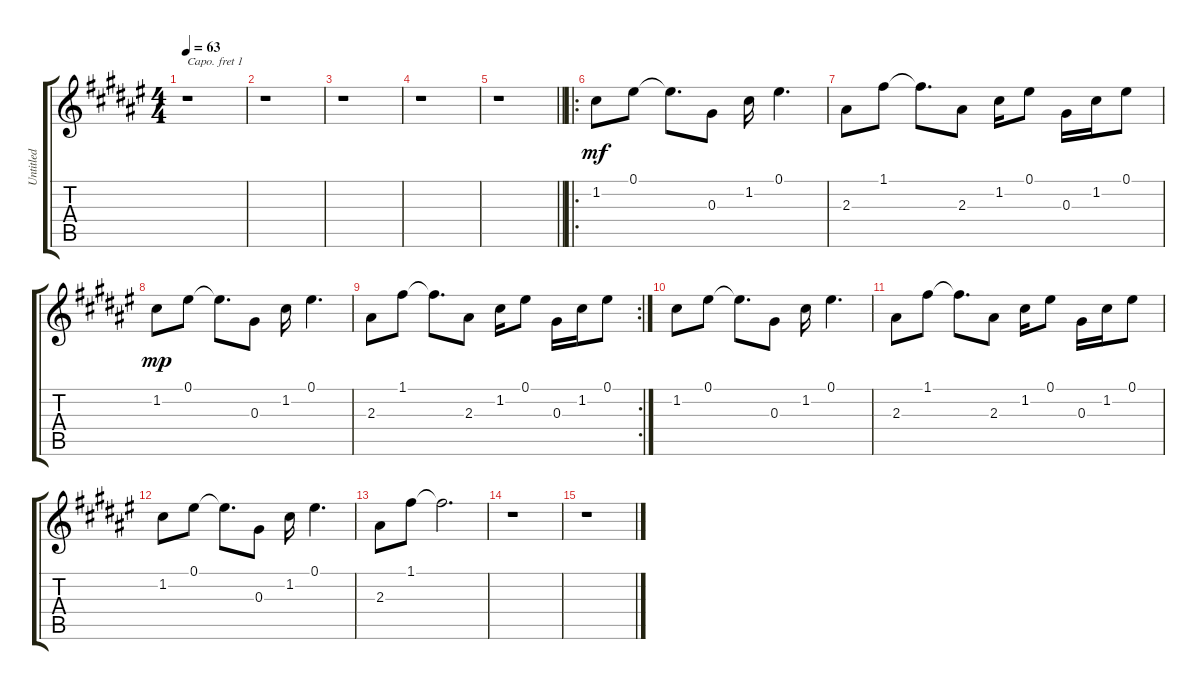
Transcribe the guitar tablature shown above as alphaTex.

\track ("Untitled" "Untitled") {instrument distortionguitar}
\staff {score tabs}
\capo 1
\tuning (E4 B3 G3 D3 A2 E2) {hide}
\ts (4 4)
\tempo 63
\clef g2
\ks d#minor
r.1{dy mp} |
\ks f#
r.1 |
\ks d#minor
r.1 |
r.1 |
\barLineRight lightlight
r.1 |
\ro
\ks f#
1.2.8{dy mf} 0.1.8 0.1{t}.8{d} 0.3.8 1.2.16 0.1.4{d} |
\ks d#minor
2.3.8 1.1.8 1.1{t}.8{d} 2.3.8 1.2.16 0.1.8 0.3.16 1.2.16 0.1.8 |
\ks f#
1.2.8{dy mp} 0.1.8 0.1{t}.8{d} 0.3.8 1.2.16 0.1.4{d} |
\rc 2
\ks d#minor
2.3.8 1.1.8 1.1{t}.8{d} 2.3.8 1.2.16 0.1.8 0.3.16 1.2.16 0.1.8 |
\ks f#
1.2.8 0.1.8 0.1{t}.8{d} 0.3.8 1.2.16 0.1.4{d} |
\ks d#minor
2.3.8 1.1.8 1.1{t}.8{d} 2.3.8 1.2.16 0.1.8 0.3.16 1.2.16 0.1.8 |
\ks f#
1.2.8 0.1.8 0.1{t}.8{d} 0.3.8 1.2.16 0.1.4{d} |
\ks d#minor
2.3.8 1.1.8 1.1{t}.2{d} |
\ks f#
r.1 |
\ks d#minor
r.1
